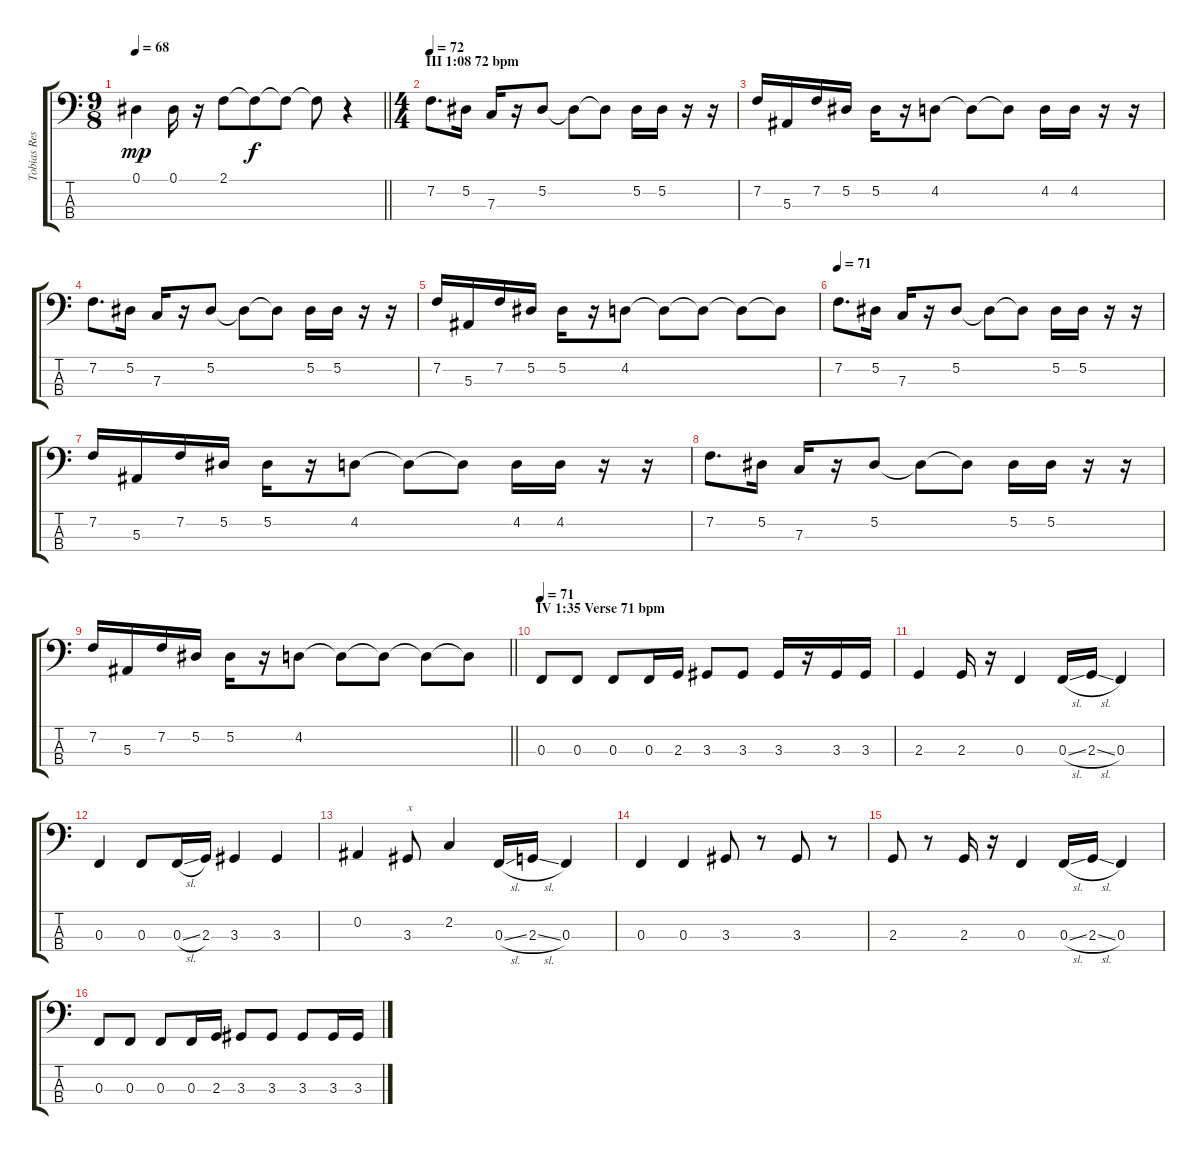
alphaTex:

\track ("Tobias Resch (Bass Guitar) C Tuning" "Tobias Res") {instrument electricbassfinger}
\staff {score tabs}
\tuning (Eb2 Bb1 F1 C1) {hide}
\ts (9 8)
\tempo 68
\clef f4
\barLineRight lightlight
\ks c
0.1.4{dy mp} 0.1.16 r.16 2.1.8 2.1{t}.8{dy f} 2.1{t}.8 2.1{t}.8 r.4 |
\ts (4 4)
\section ("" "III 1:08 72 bpm")
\tempo 72
7.2.8{d} 5.2.16 7.3.16 r.16 5.2.8 5.2{t}.8 5.2{t}.8 5.2.16 5.2.16 r.16 r.16 |
7.2.16 5.3.16 7.2.16 5.2.16 5.2.16 r.16 4.2.8 4.2{t}.8 4.2{t}.8 4.2.16 4.2.16 r.16 r.16 |
7.2.8{d} 5.2.16 7.3.16 r.16 5.2.8 5.2{t}.8 5.2{t}.8 5.2.16 5.2.16 r.16 r.16 |
7.2.16 5.3.16 7.2.16 5.2.16 5.2.16 r.16 4.2.8 4.2{t}.8 4.2{t}.8 4.2{t}.8 4.2{t}.8 |
\tempo 71
7.2.8{d} 5.2.16 7.3.16 r.16 5.2.8 5.2{t}.8 5.2{t}.8 5.2.16 5.2.16 r.16 r.16 |
7.2.16 5.3.16 7.2.16 5.2.16 5.2.16 r.16 4.2.8 4.2{t}.8 4.2{t}.8 4.2.16 4.2.16 r.16 r.16 |
7.2.8{d} 5.2.16 7.3.16 r.16 5.2.8 5.2{t}.8 5.2{t}.8 5.2.16 5.2.16 r.16 r.16 |
\barLineRight lightlight
7.2.16 5.3.16 7.2.16 5.2.16 5.2.16 r.16 4.2.8 4.2{t}.8 4.2{t}.8 4.2{t}.8 4.2{t}.8 |
\section ("" "IV 1:35 Verse 71 bpm")
\tempo 71
0.3.8 0.3.8 0.3.8 0.3.16 2.3.16 3.3.8 3.3.8 3.3.16 r.16 3.3.16 3.3.16 |
2.3.4 2.3.16 r.16 0.3.4 0.3{sl}.16 2.3{sl}.16 0.3.4 |
0.3.4 0.3.8 0.3{sl}.16 2.3.16 3.3.4 3.3.4 |
0.2.4 3.3.8{txt "x"} 2.2.4 0.3{sl}.16 2.3{sl}.16 0.3.4 |
0.3.4 0.3.4 3.3.8 r.8 3.3.8 r.8 |
2.3.8 r.8 2.3.16 r.16 0.3.4 0.3{sl}.16 2.3{sl}.16 0.3.4 |
0.3.8 0.3.8 0.3.8 0.3.16 2.3.16 3.3.8 3.3.8 3.3.8 3.3.16 3.3.16
